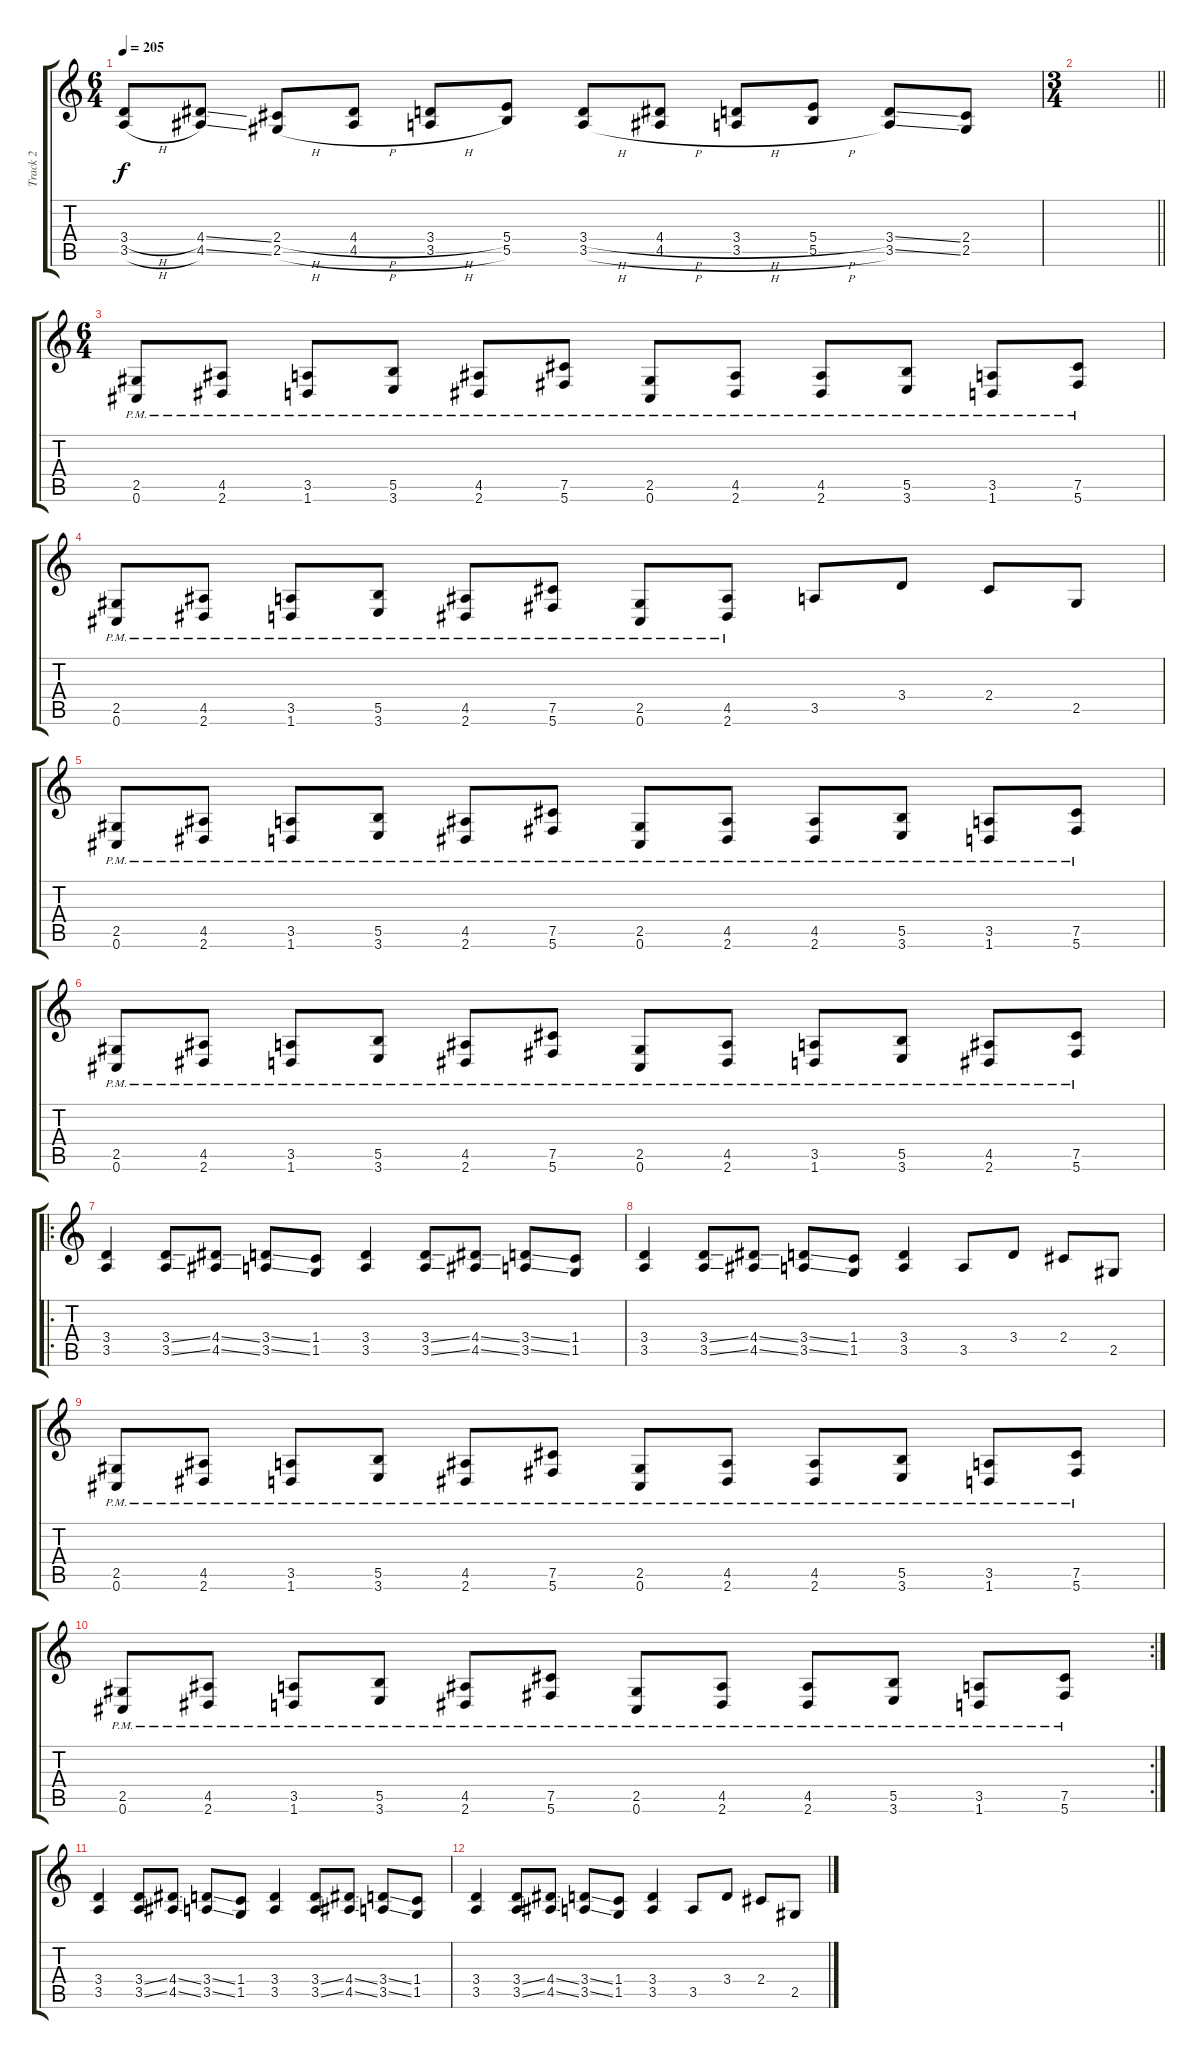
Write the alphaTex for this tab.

\track ("Track 2" "Track 2") {instrument distortionguitar}
\staff {score tabs}
\tuning (Db4 Ab3 E3 B2 Gb2 Db2) {hide}
\ts (6 4)
\tempo 205
\clef g2
\ks c
(3.4{h} 3.5{h}).8{dy f} (4.4{ss} 4.5{ss}).8 (2.4{h} 2.5{h}).8 (4.4{h} 4.5{h}).8 (3.4{h} 3.5{h}).8 (5.4 5.5).8 (3.4{h} 3.5{h}).8 (4.4{h} 4.5{h}).8 (3.4{h} 3.5{h}).8 (5.4{h} 5.5{h}).8 (3.4{ss} 3.5{ss}).8 (2.4 2.5).8 |
\ts (3 4)
\barLineRight lightlight
|
\ts (6 4)
\section ("" "")
(2.5{pm} 0.6{pm}).8 (4.5{pm} 2.6{pm}).8 (3.5{pm} 1.6{pm}).8 (5.5{pm} 3.6{pm}).8 (4.5{pm} 2.6{pm}).8 (7.5{pm} 5.6{pm}).8 (2.5{pm} 0.6{pm}).8 (4.5{pm} 2.6{pm}).8 (4.5{pm} 2.6{pm}).8 (5.5{pm} 3.6{pm}).8 (3.5{pm} 1.6{pm}).8 (7.5{pm} 5.6{pm}).8 |
(2.5{pm} 0.6{pm}).8 (4.5{pm} 2.6{pm}).8 (3.5{pm} 1.6{pm}).8 (5.5{pm} 3.6{pm}).8 (4.5{pm} 2.6{pm}).8 (7.5{pm} 5.6{pm}).8 (2.5{pm} 0.6{pm}).8 (4.5{pm} 2.6{pm}).8 3.5.8 3.4.8 2.4.8 2.5.8 |
(2.5{pm} 0.6{pm}).8 (4.5{pm} 2.6{pm}).8 (3.5{pm} 1.6{pm}).8 (5.5{pm} 3.6{pm}).8 (4.5{pm} 2.6{pm}).8 (7.5{pm} 5.6{pm}).8 (2.5{pm} 0.6{pm}).8 (4.5{pm} 2.6{pm}).8 (4.5{pm} 2.6{pm}).8 (5.5{pm} 3.6{pm}).8 (3.5{pm} 1.6{pm}).8 (7.5{pm} 5.6{pm}).8 |
(2.5{pm} 0.6{pm}).8 (4.5{pm} 2.6{pm}).8 (3.5{pm} 1.6{pm}).8 (5.5{pm} 3.6{pm}).8 (4.5{pm} 2.6{pm}).8 (7.5{pm} 5.6{pm}).8 (2.5{pm} 0.6{pm}).8 (4.5{pm} 2.6{pm}).8 (3.5{pm} 1.6{pm}).8 (5.5{pm} 3.6{pm}).8 (4.5{pm} 2.6{pm}).8 (7.5{pm} 5.6{pm}).8 |
\ro
(3.4 3.5).4 (3.4{ss} 3.5{ss}).8 (4.4{ss} 4.5{ss}).8 (3.4{ss} 3.5{ss}).8 (1.4 1.5).8 (3.4 3.5).4 (3.4{ss} 3.5{ss}).8 (4.4{ss} 4.5{ss}).8 (3.4{ss} 3.5{ss}).8 (1.4 1.5).8 |
(3.4 3.5).4 (3.4{ss} 3.5{ss}).8 (4.4{ss} 4.5{ss}).8 (3.4{ss} 3.5{ss}).8 (1.4 1.5).8 (3.4 3.5).4 3.5.8 3.4.8 2.4.8 2.5.8 |
(2.5{pm} 0.6{pm}).8 (4.5{pm} 2.6{pm}).8 (3.5{pm} 1.6{pm}).8 (5.5{pm} 3.6{pm}).8 (4.5{pm} 2.6{pm}).8 (7.5{pm} 5.6{pm}).8 (2.5{pm} 0.6{pm}).8 (4.5{pm} 2.6{pm}).8 (4.5{pm} 2.6{pm}).8 (5.5{pm} 3.6{pm}).8 (3.5{pm} 1.6{pm}).8 (7.5{pm} 5.6{pm}).8 |
\rc 2
(2.5{pm} 0.6{pm}).8 (4.5{pm} 2.6{pm}).8 (3.5{pm} 1.6{pm}).8 (5.5{pm} 3.6{pm}).8 (4.5{pm} 2.6{pm}).8 (7.5{pm} 5.6{pm}).8 (2.5{pm} 0.6{pm}).8 (4.5{pm} 2.6{pm}).8 (4.5{pm} 2.6{pm}).8 (5.5{pm} 3.6{pm}).8 (3.5{pm} 1.6{pm}).8 (7.5{pm} 5.6{pm}).8 |
(3.4 3.5).4 (3.4{ss} 3.5{ss}).8 (4.4{ss} 4.5{ss}).8 (3.4{ss} 3.5{ss}).8 (1.4 1.5).8 (3.4 3.5).4 (3.4{ss} 3.5{ss}).8 (4.4{ss} 4.5{ss}).8 (3.4{ss} 3.5{ss}).8 (1.4 1.5).8 |
(3.4 3.5).4 (3.4{ss} 3.5{ss}).8 (4.4{ss} 4.5{ss}).8 (3.4{ss} 3.5{ss}).8 (1.4 1.5).8 (3.4 3.5).4 3.5.8 3.4.8 2.4.8 2.5.8
